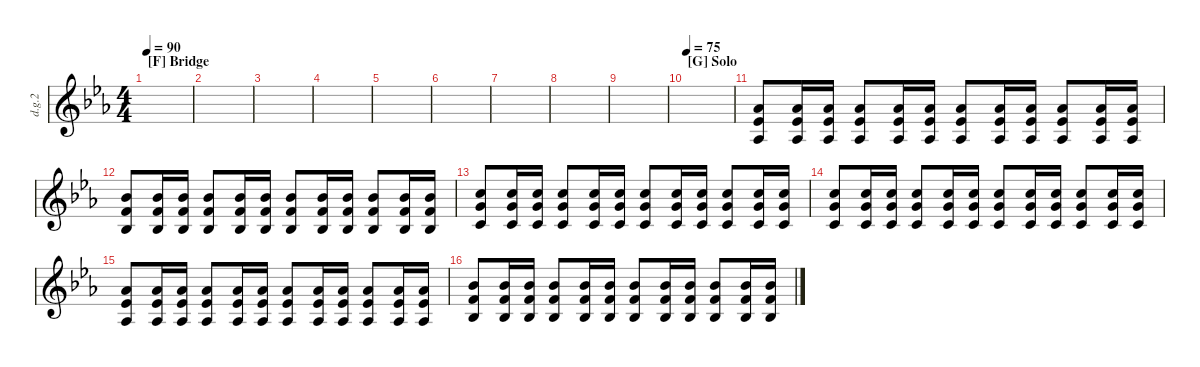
\defaultSystemsLayout 4
\hideDynamics
\bracketExtendMode nobrackets
\otherSystemsTrackNameOrientation horizontal
\track ("Distortion Guitar 2" "d.g.2") {instrument distortionguitar}
\staff {score}
\tuning (E4 B3 G3 D3 A2 E2)
\ts (4 4)
\section ("F" "Bridge")
\tempo 90
\clef g2
\ks cminor
|
|
|
|
|
|
|
|
|
\section ("G" "Solo")
\tempo 75
|
(4.6{acc b} 6.5{acc b} 6.4{acc b}).8{beam Up} (4.6{acc b} 6.5{acc b} 6.4{acc b}).16{beam Up} (4.6{acc b} 6.5{acc b} 6.4{acc b}).16{beam Up} (4.6{acc b} 6.5{acc b} 6.4{acc b}).8{beam Up} (4.6{acc b} 6.5{acc b} 6.4{acc b}).16{beam Up} (4.6{acc b} 6.5{acc b} 6.4{acc b}).16{beam Up} (4.6{acc b} 6.5{acc b} 6.4{acc b}).8{beam Up} (4.6{acc b} 6.5{acc b} 6.4{acc b}).16{beam Up} (4.6{acc b} 6.5{acc b} 6.4{acc b}).16{beam Up} (4.6{acc b} 6.5{acc b} 6.4{acc b}).8{beam Up} (4.6{acc b} 6.5{acc b} 6.4{acc b}).16{beam Up} (4.6{acc b} 6.5{acc b} 6.4{acc b}).16{beam Up} |
(6.6{acc b} 8.5{acc forcenatural} 8.4{acc b}).8{beam Up} (6.6{acc b} 8.5{acc forcenatural} 8.4{acc b}).16{beam Up} (6.6{acc b} 8.5{acc forcenatural} 8.4{acc b}).16{beam Up} (6.6{acc b} 8.5{acc forcenatural} 8.4{acc b}).8{beam Up} (6.6{acc b} 8.5{acc forcenatural} 8.4{acc b}).16{beam Up} (6.6{acc b} 8.5{acc forcenatural} 8.4{acc b}).16{beam Up} (6.6{acc b} 8.5{acc forcenatural} 8.4{acc b}).8{beam Up} (6.6{acc b} 8.5{acc forcenatural} 8.4{acc b}).16{beam Up} (6.6{acc b} 8.5{acc forcenatural} 8.4{acc b}).16{beam Up} (6.6{acc b} 8.5{acc forcenatural} 8.4{acc b}).8{beam Up} (6.6{acc b} 8.5{acc forcenatural} 8.4{acc b}).16{beam Up} (6.6{acc b} 8.5{acc forcenatural} 8.4{acc b}).16{beam Up} |
(8.6{acc forcenatural} 10.5{acc forcenatural} 10.4{acc forcenatural}).8{beam Up} (8.6{acc forcenatural} 10.5{acc forcenatural} 10.4{acc forcenatural}).16{beam Up} (8.6{acc forcenatural} 10.5{acc forcenatural} 10.4{acc forcenatural}).16{beam Up} (8.6{acc forcenatural} 10.5{acc forcenatural} 10.4{acc forcenatural}).8{beam Up} (8.6{acc forcenatural} 10.5{acc forcenatural} 10.4{acc forcenatural}).16{beam Up} (8.6{acc forcenatural} 10.5{acc forcenatural} 10.4{acc forcenatural}).16{beam Up} (8.6{acc forcenatural} 10.5{acc forcenatural} 10.4{acc forcenatural}).8{beam Up} (8.6{acc forcenatural} 10.5{acc forcenatural} 10.4{acc forcenatural}).16{beam Up} (8.6{acc forcenatural} 10.5{acc forcenatural} 10.4{acc forcenatural}).16{beam Up} (8.6{acc forcenatural} 10.5{acc forcenatural} 10.4{acc forcenatural}).8{beam Up} (8.6{acc forcenatural} 10.5{acc forcenatural} 10.4{acc forcenatural}).16{beam Up} (8.6{acc forcenatural} 10.5{acc forcenatural} 10.4{acc forcenatural}).16{beam Up} |
(8.6{acc forcenatural} 10.5{acc forcenatural} 10.4{acc forcenatural}).8{beam Up} (8.6{acc forcenatural} 10.5{acc forcenatural} 10.4{acc forcenatural}).16{beam Up} (8.6{acc forcenatural} 10.5{acc forcenatural} 10.4{acc forcenatural}).16{beam Up} (8.6{acc forcenatural} 10.5{acc forcenatural} 10.4{acc forcenatural}).8{beam Up} (8.6{acc forcenatural} 10.5{acc forcenatural} 10.4{acc forcenatural}).16{beam Up} (8.6{acc forcenatural} 10.5{acc forcenatural} 10.4{acc forcenatural}).16{beam Up} (8.6{acc forcenatural} 10.5{acc forcenatural} 10.4{acc forcenatural}).8{beam Up} (8.6{acc forcenatural} 10.5{acc forcenatural} 10.4{acc forcenatural}).16{beam Up} (8.6{acc forcenatural} 10.5{acc forcenatural} 10.4{acc forcenatural}).16{beam Up} (8.6{acc forcenatural} 10.5{acc forcenatural} 10.4{acc forcenatural}).8{beam Up} (8.6{acc forcenatural} 10.5{acc forcenatural} 10.4{acc forcenatural}).16{beam Up} (8.6{acc forcenatural} 10.5{acc forcenatural} 10.4{acc forcenatural}).16{beam Up} |
(4.6{acc b} 6.5{acc b} 6.4{acc b}).8{beam Up} (4.6{acc b} 6.5{acc b} 6.4{acc b}).16{beam Up} (4.6{acc b} 6.5{acc b} 6.4{acc b}).16{beam Up} (4.6{acc b} 6.5{acc b} 6.4{acc b}).8{beam Up} (4.6{acc b} 6.5{acc b} 6.4{acc b}).16{beam Up} (4.6{acc b} 6.5{acc b} 6.4{acc b}).16{beam Up} (4.6{acc b} 6.5{acc b} 6.4{acc b}).8{beam Up} (4.6{acc b} 6.5{acc b} 6.4{acc b}).16{beam Up} (4.6{acc b} 6.5{acc b} 6.4{acc b}).16{beam Up} (4.6{acc b} 6.5{acc b} 6.4{acc b}).8{beam Up} (4.6{acc b} 6.5{acc b} 6.4{acc b}).16{beam Up} (4.6{acc b} 6.5{acc b} 6.4{acc b}).16{beam Up} |
(6.6{acc b} 8.5{acc forcenatural} 8.4{acc b}).8{beam Up} (6.6{acc b} 8.5{acc forcenatural} 8.4{acc b}).16{beam Up} (6.6{acc b} 8.5{acc forcenatural} 8.4{acc b}).16{beam Up} (6.6{acc b} 8.5{acc forcenatural} 8.4{acc b}).8{beam Up} (6.6{acc b} 8.5{acc forcenatural} 8.4{acc b}).16{beam Up} (6.6{acc b} 8.5{acc forcenatural} 8.4{acc b}).16{beam Up} (6.6{acc b} 8.5{acc forcenatural} 8.4{acc b}).8{beam Up} (6.6{acc b} 8.5{acc forcenatural} 8.4{acc b}).16{beam Up} (6.6{acc b} 8.5{acc forcenatural} 8.4{acc b}).16{beam Up} (6.6{acc b} 8.5{acc forcenatural} 8.4{acc b}).8{beam Up} (6.6{acc b} 8.5{acc forcenatural} 8.4{acc b}).16{beam Up} (6.6{acc b} 8.5{acc forcenatural} 8.4{acc b}).16{beam Up}
